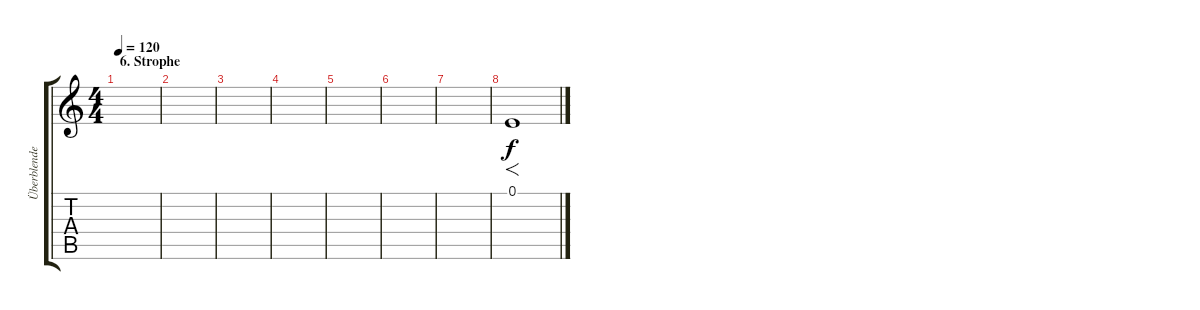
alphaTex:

\track ("Überblende" "Überblende") {instrument applause}
\staff {score tabs}
\tuning (E4 B3 G3 D3 A2 E2) {hide}
\ts (4 4)
\section ("" "6. Strophe")
\tempo 120
\clef g2
\ks c
|
|
|
|
|
|
|
0.1.1{f}
